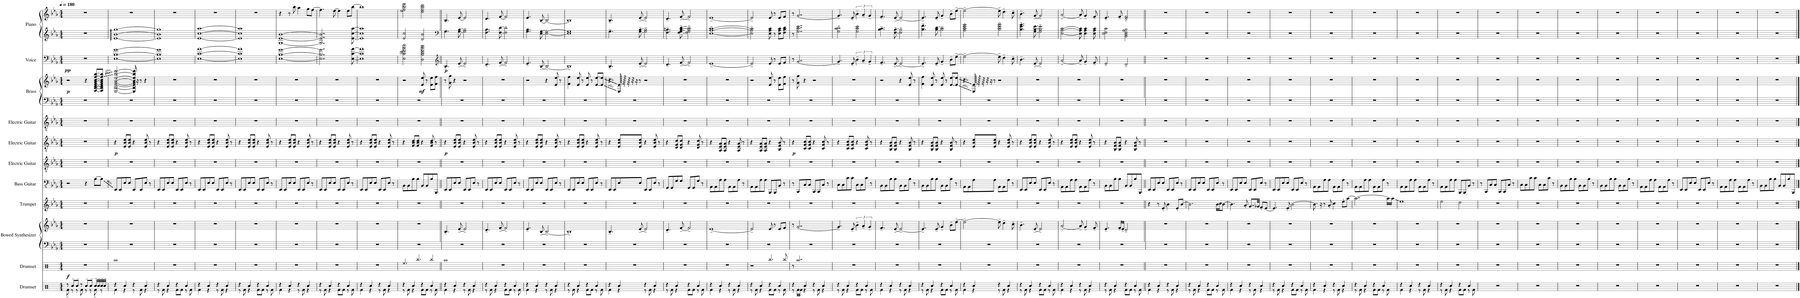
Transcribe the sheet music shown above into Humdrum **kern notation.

**kern	**kern	**dynam	**kern	**kern	**kern	**kern	**kern	**kern	**dynam	**kern	**kern	**kern	**dynam	**kern	**dynam	**kern	**kern
*part11	*part10	*part10	*part9	*part9	*part8	*part7	*part6	*part5	*part5	*part4	*part3	*part3	*part3	*part2	*part2	*part1	*part1
*staff14	*staff13	*staff13	*staff12	*staff11	*staff10	*staff9	*staff8	*staff7	*staff7	*staff6	*staff5	*staff4	*staff4/5	*staff3	*staff3	*staff2	*staff1
*I"Drumset	*I"Drumset	*	*I"Bowed Synthesizer	*	*I"Trumpet	*I"Bass Guitar	*I"Electric Guitar	*I"Electric Guitar	*	*I"Electric Guitar	*I"Brass	*	*	*I"Voice	*	*I"Piano	*
*I'Drs.	*I'Drs.	*	*I'Synth.	*	*I'Tpt.	*I'B. Guit.	*I'El. Guit.	*I'El. Guit.	*	*I'El. Guit.	*I'Br.	*	*	*I'Vo.	*	*I'Pno.	*
*clefX	*clefX	*	*clefF4	*clefG2	*clefG2	*clefFv4	*clefGv2	*clefGv2	*	*clefGv2	*clefF4	*clefG2	*	*clefF4	*	*clefG2	*clefG2
*	*	*	*	*	*ITrd1c2	*	*	*	*	*	*	*	*	*	*	*	*
*k[]	*k[]	*	*k[b-e-a-]	*k[b-e-a-]	*k[b-e-a-]	*k[b-e-a-]	*k[b-e-a-]	*k[b-e-a-]	*	*k[b-e-a-]	*k[b-e-a-]	*k[b-e-a-]	*	*k[b-e-a-]	*	*k[b-e-a-]	*k[b-e-a-]
*M4/4	*M4/4	*	*M4/4	*M4/4	*M4/4	*M4/4	*M4/4	*M4/4	*	*M4/4	*M4/4	*M4/4	*	*M4/4	*	*M4/4	*M4/4
*MM180	*MM180	*	*MM180	*MM180	*MM180	*MM180	*MM180	*MM180	*	*MM180	*MM180	*MM180	*	*MM180	*	*MM180	*MM180
=1	=1	=1	=1	=1	=1	=1	=1	=1	=1	=1	=1	=1	=1	=1	=1	=1	=1
*^	*	*	*	*	*	*	*	*	*	*	*	*	*	*	*	*	*
!	!	!	!LO:DY:b	!	!	!	!	!	!	!	!	!	!	!LO:DY:b	!	!LO:DY:b	!	!
8r	8Rf~\	1r	f	1r	1r	1r	2r	1r	1r	.	1r	1r	2r	p	1r	pp	1r	1r
8Rcc~/L	8r	.	.	.	.	.	.	.	.	.	.	.	.	.	.	.	.	.
8Rcc~/J	8r	.	.	.	.	.	.	.	.	.	.	.	.	.	.	.	.	.
8r	8Rf\	.	.	.	.	.	.	.	.	.	.	.	.	.	.	.	.	.
8Rcc~/L	8r	.	.	.	.	.	4r	.	.	.	.	.	4r	.	.	.	.	.
8Rcc~/J	8r	.	.	.	.	.	.	.	.	.	.	.	.	.	.	.	.	.
16Rcc~/LL	8Rf~\	.	.	.	.	.	[8BB-\L	.	.	.	.	.	[8F/ [8B-/ [8d/ [8f/ [8a-/ [8cc/ [8ff/ [8bb-/L	.	.	.	.	.
16Rcc~/	.	.	.	.	.	.	.	.	.	.	.	.	.	.	.	.	.	.
16Rcc~/	8r	.	.	.	.	.	8BB-\J]	.	.	.	.	.	8F/] 8B-/] 8d/] 8f/] 8a-/] 8cc/] 8ff/] 8bb-/]J	.	.	.	.	.
16Rcc~/JJ	.	.	.	.	.	.	.	.	.	.	.	.	.	.	.	.	.	.
=2	=2	=2	=2	=2	=2	=2	=2	=2	=2	=2	=2	=2	=2	=2	=2	=2	=2	=2
!	!	!	!	!	!	!	!	!	!	!LO:DY:b	!	!	!	!	!	!	!	!
4r	4Rf\	1Raa	.	1r	1r	1r	8EEE-/L	1r	4r	p	1r	1r	[2E-/ [2B-/ [2e-/ [2g/ [2b-/ [2ee-/ [2bb-/ [2eee-/	.	[1E- [1B- [1g	.	[1e-: [1b-: [1gg:	1r
.	.	.	.	.	.	.	8EEE-/	.	.	.	.	.	.	.	.	.	.	.
4Rcc/	4r	.	.	.	.	.	8EE-/	.	8E-/ 8B-/ 8e-/L	.	.	.	.	.	.	.	.	.
.	.	.	.	.	.	.	8EE-/J	.	8E-/ 8B-/ 8e-/J	.	.	.	.	.	.	.	.	.
4r	8r	.	.	.	.	.	8EEE-/L	.	4r	.	.	.	16E-/] 16B-/] 16e-/] 16g/] 16b-/] 16ee-/] 16bb-/] 16eee-/]	.	.	.	.	.
.	.	.	.	.	.	.	.	.	.	.	.	.	16r	.	.	.	.	.
.	8Rf\	.	.	.	.	.	8EEE-/	.	.	.	.	.	8r	.	.	.	.	.
4Rcc/	4r	.	.	.	.	.	8EE-/J	.	8E-/ 8B-/ 8e-/	.	.	.	4r	.	.	.	.	.
.	.	.	.	.	.	.	8r	.	8r	.	.	.	.	.	.	.	.	.
=3	=3	=3	=3	=3	=3	=3	=3	=3	=3	=3	=3	=3	=3	=3	=3	=3	=3	=3
4r	8r	1r	.	1r	1r	1r	8EEE-/L	1r	4r	.	1r	1r	1r	.	1E-] 1B-] 1g]	.	1e-] 1b-] 1gg]	1r
.	8Rf\	.	.	.	.	.	8EEE-/	.	.	.	.	.	.	.	.	.	.	.
4Rcc/	4r	.	.	.	.	.	8EE-/	.	8E-/ 8B-/ 8e-/L	.	.	.	.	.	.	.	.	.
.	.	.	.	.	.	.	8EE-/J	.	8E-/ 8B-/ 8e-/J	.	.	.	.	.	.	.	.	.
4r	8Rf\L	.	.	.	.	.	8EEE-/L	.	4r	.	.	.	.	.	.	.	.	.
.	8Rf\J	.	.	.	.	.	8EEE-/	.	.	.	.	.	.	.	.	.	.	.
4Rcc/	8r	.	.	.	.	.	8EE-/J	.	8E-/ 8B-/ 8e-/	.	.	.	.	.	.	.	.	.
.	8Rf\	.	.	.	.	.	8r	.	8r	.	.	.	.	.	.	.	.	.
=4	=4	=4	=4	=4	=4	=4	=4	=4	=4	=4	=4	=4	=4	=4	=4	=4	=4	=4
4r	4Rf\	1r	.	1r	1r	1r	8EEE-/L	1r	4r	.	1r	1r	1r	.	[1E- [1c [1a-	.	[1e- [1cc [1aa-	1r
.	.	.	.	.	.	.	8EEE-/	.	.	.	.	.	.	.	.	.	.	.
4Rcc/	4r	.	.	.	.	.	8EE-/	.	8E-/ 8B-/ 8e-/L	.	.	.	.	.	.	.	.	.
.	.	.	.	.	.	.	8EE-/J	.	8E-/ 8B-/ 8e-/J	.	.	.	.	.	.	.	.	.
4r	8r	.	.	.	.	.	8EEE-/L	.	4r	.	.	.	.	.	.	.	.	.
.	8Rf\	.	.	.	.	.	8EEE-/	.	.	.	.	.	.	.	.	.	.	.
4Rcc/	4r	.	.	.	.	.	8EE-/J	.	8E-/ 8B-/ 8e-/	.	.	.	.	.	.	.	.	.
.	.	.	.	.	.	.	8r	.	8r	.	.	.	.	.	.	.	.	.
=5	=5	=5	=5	=5	=5	=5	=5	=5	=5	=5	=5	=5	=5	=5	=5	=5	=5	=5
4r	8r	1r	.	1r	1r	1r	8EEE-/L	1r	4r	.	1r	1r	1r	.	1E-] 1c] 1a-]	.	1e-] 1cc] 1aa-]	1r
.	8Rf\	.	.	.	.	.	8EEE-/	.	.	.	.	.	.	.	.	.	.	.
4Rcc/	4r	.	.	.	.	.	8EE-/	.	8E-/ 8B-/ 8e-/L	.	.	.	.	.	.	.	.	.
.	.	.	.	.	.	.	8EE-/J	.	8E-/ 8B-/ 8e-/J	.	.	.	.	.	.	.	.	.
4r	8Rf\L	.	.	.	.	.	8EEE-/L	.	4r	.	.	.	.	.	.	.	.	.
.	8Rf\J	.	.	.	.	.	8EEE-/	.	.	.	.	.	.	.	.	.	.	.
4Rcc/	8r	.	.	.	.	.	8EE-/J	.	8E-/ 8B-/ 8e-/	.	.	.	.	.	.	.	.	.
.	8Rf\	.	.	.	.	.	8r	.	8r	.	.	.	.	.	.	.	.	.
=6	=6	=6	=6	=6	=6	=6	=6	=6	=6	=6	=6	=6	=6	=6	=6	=6	=6	=6
4r	4Rf\	1r	.	1r	1r	1r	8EEE-/L	1r	4r	.	1r	1r	1r	.	[1E- [1B- [1g	.	[1G [1e- [1b-	4r
.	.	.	.	.	.	.	8EEE-/	.	.	.	.	.	.	.	.	.	.	.
4Rcc/	4r	.	.	.	.	.	8EE-/	.	8E-/ 8B-/ 8e-/L	.	.	.	.	.	.	.	.	8r
.	.	.	.	.	.	.	8EE-/J	.	8E-/ 8B-/ 8e-/J	.	.	.	.	.	.	.	.	8bb-\
4r	8r	.	.	.	.	.	8EEE-/L	.	4r	.	.	.	.	.	.	.	.	4aa-\
.	8Rf\	.	.	.	.	.	8EEE-/	.	.	.	.	.	.	.	.	.	.	.
4Rcc/	4r	.	.	.	.	.	8EE-/J	.	8E-/ 8B-/ 8e-/	.	.	.	.	.	.	.	.	8gg\L
.	.	.	.	.	.	.	8r	.	8r	.	.	.	.	.	.	.	.	[8ff\J
=7	=7	=7	=7	=7	=7	=7	=7	=7	=7	=7	=7	=7	=7	=7	=7	=7	=7	=7
4r	8r	1r	.	1r	1r	1r	8EEE-/L	1r	4r	.	1r	1r	1r	.	2..E-\] 2..B-\] 2..g\]	.	2..G/] 2..e-/] 2..b-/]	4.ff\]
.	8Rf\	.	.	.	.	.	8EEE-/	.	.	.	.	.	.	.	.	.	.	.
4Rcc/	4r	.	.	.	.	.	8EE-/	.	8E-/ 8B-/ 8e-/L	.	.	.	.	.	.	.	.	.
.	.	.	.	.	.	.	8EE-/J	.	8E-/ 8B-/ 8e-/J	.	.	.	.	.	.	.	.	[8ee-\
4r	8Rf\L	.	.	.	.	.	8EEE-/L	.	4r	.	.	.	.	.	.	.	.	4ee-\]
.	8Rf\J	.	.	.	.	.	8EEE-/	.	.	.	.	.	.	.	.	.	.	.
4Rcc/	8r	.	.	.	.	.	8EE-/J	.	8E-/ 8B-/ 8e-/	.	.	.	.	.	.	.	.	8ee-\L
.	8Rf\	.	.	.	.	.	8r	.	8r	.	.	.	.	.	[8E-\ [8c\ [8a-\	.	[8e-\ [8cc\ [8aa-\	[8bb-\J
=8	=8	=8	=8	=8	=8	=8	=8	=8	=8	=8	=8	=8	=8	=8	=8	=8	=8	=8
4r	4Rf\	1r	.	1r	1r	1r	8EEE-/L	1r	4r	.	1r	1r	1r	.	1E-] 1c] 1a-]	.	1e-] 1cc] 1aa-]	1bb-]
.	.	.	.	.	.	.	8EEE-/	.	.	.	.	.	.	.	.	.	.	.
4Rcc/	4r	.	.	.	.	.	8EE-/	.	8E-/ 8B-/ 8e-/L	.	.	.	.	.	.	.	.	.
.	.	.	.	.	.	.	8EE-/J	.	8E-/ 8B-/ 8e-/J	.	.	.	.	.	.	.	.	.
4r	8r	.	.	.	.	.	8EEE-/L	.	4r	.	.	.	.	.	.	.	.	.
.	8Rf\	.	.	.	.	.	8EEE-/	.	.	.	.	.	.	.	.	.	.	.
4Rcc/	4r	.	.	.	.	.	8EE-/J	.	8E-/ 8B-/ 8e-/	.	.	.	.	.	.	.	.	.
.	.	.	.	.	.	.	8r	.	8r	.	.	.	.	.	.	.	.	.
=9	=9	=9	=9	=9	=9	=9	=9	=9	=9	=9	=9	=9	=9	=9	=9	=9	=9	=9
4r	8r	4.Ree/	.	1r	1r	1r	8BBB-\L	1r	4r	.	1r	1r	2r	.	2E-\ 2c\ 2e-\ 2f\ 2b-\ 2ee-\	.	2e-/ 2cc/	2ee-\ 2ff\ 2bb-\ 2eee-\
.	8Rf\	.	.	.	.	.	8BBB-\	.	.	.	.	.	.	.	.	.	.	.
4Rcc/	4r	.	.	.	.	.	8BB-\	.	8F/ 8B-/ 8d/L	.	.	.	.	.	.	.	.	.
.	.	4.Rbb/	.	.	.	.	8BB-\J	.	8F/ 8B-/ 8d/J	.	.	.	.	.	.	.	.	.
!	!	!	!	!	!	!	!	!	!	!	!	!	!	!LO:DY:b	!	!	!	!
4r	8Rf\L	.	.	.	.	.	8BBB-/L	.	4r	.	.	.	8e-/ 8ee-/	mf	2D\ 2B-\ 2d\ 2f\ 2b-\ 2dd\	.	2d/ 2b-/	2dd\ 2ff\ 2bb-\ 2ddd\
.	8Rf\J	.	.	.	.	.	8BBB-/	.	.	.	.	.	8r	.	.	.	.	.
4Rcc/	8r	4Rbb/	.	.	.	.	8BB-/	.	8F/ 8B-/ 8d/	.	.	.	8e-\ 8ee-\L	.	.	.	.	.
.	8Rf\	.	.	.	.	.	8BBBB-/J	.	8r	.	.	.	8f\ 8ff\J	.	.	.	.	.
=10||	=10||	=10||	=10||	=10||	=10||	=10||	=10||	=10||	=10||	=10||	=10||	=10||	=10||	=10||	=10||	=10||	=10||	=10||
*	*	*	*	*	*	*	*	*	*	*	*	*	*	*	*clefG2	*	*clefF4	*
!	!	!	!	!	!	!	!	!	!	!LO:DY:b	!	!	!	!	!	!LO:DY:b	!	!
4r	4Rf\	1Raa	.	1r	4.B-~/	1r	8EEE-/L	1r	4r	p	1r	1r	8r	.	4.B-~/	p	4.G\	4.B-/
.	.	.	.	.	.	.	8EEE-/	.	.	.	.	.	8g\ 8gg\	.	.	.	.	.
4Rcc/	4r	.	.	.	.	.	8EE-/	.	8E-/ 8B-/ 8e-/L	.	.	.	4r	.	.	.	.	.
.	.	.	.	.	[8e-~/	.	8EE-/J	.	8E-/ 8B-/ 8e-/J	.	.	.	.	.	[8e-~/	.	[8G\ [8B-\	[8e-/
4r	8r	.	.	.	2e-~/]	.	8EEE-/L	.	4r	.	.	.	2r	.	2e-~/]	.	2G\] 2B-\]	2e-/]
.	8Rf\	.	.	.	.	.	8EEE-/	.	.	.	.	.	.	.	.	.	.	.
4Rcc/	4r	.	.	.	.	.	8EE-/J	.	8E-/ 8B-/ 8e-/	.	.	.	.	.	.	.	.	.
.	.	.	.	.	.	.	8r	.	8r	.	.	.	.	.	.	.	.	.
=11	=11	=11	=11	=11	=11	=11	=11	=11	=11	=11	=11	=11	=11	=11	=11	=11	=11	=11
4r	8r	1r	.	1r	4.d~/	1r	8EEE-/L	1r	4r	.	1r	1r	1r	.	4.d~/	.	4.F\ 4.B-\	4.d/
.	8Rf\	.	.	.	.	.	8EEE-/	.	.	.	.	.	.	.	.	.	.	.
4Rcc/	4r	.	.	.	.	.	8EE-/	.	8E-/ 8B-/ 8e-/L	.	.	.	.	.	.	.	.	.
.	.	.	.	.	[8f~/	.	8EE-/J	.	8E-/ 8B-/ 8e-/J	.	.	.	.	.	[8f~/	.	[8F\ [8d\	[8f/
4r	8Rf\L	.	.	.	2f~/]	.	8EEE-/L	.	4r	.	.	.	.	.	2f~/]	.	2F\] 2d\]	2f/]
.	8Rf\J	.	.	.	.	.	8EEE-/	.	.	.	.	.	.	.	.	.	.	.
4Rcc/	8r	.	.	.	.	.	8EE-/J	.	8E-/ 8B-/ 8e-/	.	.	.	.	.	.	.	.	.
.	8Rf\	.	.	.	.	.	8r	.	8r	.	.	.	.	.	.	.	.	.
=12	=12	=12	=12	=12	=12	=12	=12	=12	=12	=12	=12	=12	=12	=12	=12	=12	=12	=12
4r	4Rf\	1r	.	1r	4.e-~/	1r	8EEE-/L	1r	4r	.	1r	1r	2r	.	4.e-~/	.	4.G\ 4.B-\	4.e-/
.	.	.	.	.	.	.	8EEE-/	.	.	.	.	.	.	.	.	.	.	.
4Rcc/	4r	.	.	.	.	.	8EE-/	.	8E-/ 8B-/ 8e-/L	.	.	.	.	.	.	.	.	.
.	.	.	.	.	[8B-~/	.	8EE-/J	.	8E-/ 8B-/ 8e-/J	.	.	.	.	.	[8B-~/	.	[8E-\ [8G\	[8B-/
4r	8r	.	.	.	2B-~/_	.	8EEE-/L	.	4r	.	.	.	4r	.	2B-~/_	.	2E-\_ 2G\_	2B-/_
.	8Rf\	.	.	.	.	.	8EEE-/	.	.	.	.	.	.	.	.	.	.	.
4Rcc/	4r	.	.	.	.	.	8EE-/J	.	8E-/ 8B-/ 8e-/	.	.	.	8e-/ 8ee-/	.	.	.	.	.
.	.	.	.	.	.	.	8r	.	8r	.	.	.	8r	.	.	.	.	.
=13	=13	=13	=13	=13	=13	=13	=13	=13	=13	=13	=13	=13	=13	=13	=13	=13	=13	=13
4r	8r	1r	.	1r	1B-~]	1r	8EEE-/L	1r	4r	.	1r	1r	4f\ 4ff\	.	1B-~]	.	1E-] 1G]	1B-]
.	8Rf\	.	.	.	.	.	8EEE-/	.	.	.	.	.	.	.	.	.	.	.
4Rcc/	4r	.	.	.	.	.	8EE-/	.	8E-/ 8B-/ 8e-/L	.	.	.	8e-/ 8ee-/	.	.	.	.	.
.	.	.	.	.	.	.	8EE-/J	.	8E-/ 8B-/ 8e-/J	.	.	.	8r	.	.	.	.	.
4r	8Rf\L	.	.	.	.	.	8EEE-/L	.	4r	.	.	.	8e-/ 8ee-/	.	.	.	.	.
.	8Rf\J	.	.	.	.	.	8EEE-/	.	.	.	.	.	8r	.	.	.	.	.
4Rcc/	8r	.	.	.	.	.	8EE-/J	.	8E-/ 8B-/ 8e-/	.	.	.	[8e-/ [8ee-/L	.	.	.	.	.
.	8Rf\	.	.	.	.	.	8r	.	8r	.	.	.	8e-/] 8ee-/]J	.	.	.	.	.
=14	=14	=14	=14	=14	=14	=14	=14	=14	=14	=14	=14	=14	=14	=14	=14	=14	=14	=14
4r	4Rf\	1r	.	1r	4.B-~/	1r	8EEE-/L	1r	4r	.	1r	1r	4r	.	4.B-~/	.	4.G~\	4.B-~/
.	.	.	.	.	.	.	8EEE-/	.	.	.	.	.	.	.	.	.	.	.
4Rcc/	4r	.	.	.	.	.	8EE-/	.	8E-/ 8B-/ 8e-/L	.	.	.	128E-/ 128e-/	.	.	.	.	.
.	.	.	.	.	.	.	.	.	.	.	.	.	128r	.	.	.	.	.
.	.	.	.	.	.	.	.	.	.	.	.	.	64r	.	.	.	.	.
.	.	.	.	.	.	.	.	.	.	.	.	.	32r	.	.	.	.	.
.	.	.	.	.	.	.	.	.	.	.	.	.	16r	.	.	.	.	.
.	.	.	.	.	[8e-~/	.	8EE-/J	.	8E-/ 8B-/ 8e-/J	.	.	.	8r	.	[8e-~/	.	[8G\~ [8B-\~	[8e-~/
4r	8r	.	.	.	2e-~/]	.	8EEE-/L	.	4r	.	.	.	2r	.	2e-~/]	.	2G\]~ 2B-\]~	2e-~/]
.	8Rf\	.	.	.	.	.	8EEE-/	.	.	.	.	.	.	.	.	.	.	.
4Rcc/	4r	.	.	.	.	.	8EE-/J	.	8E-/ 8B-/ 8e-/	.	.	.	.	.	.	.	.	.
.	.	.	.	.	.	.	8r	.	8r	.	.	.	.	.	.	.	.	.
=15	=15	=15	=15	=15	=15	=15	=15	=15	=15	=15	=15	=15	=15	=15	=15	=15	=15	=15
4r	8r	1r	.	1r	4.d~/	1r	8GGG/L	1r	4r	.	1r	1r	1r	.	4.d~/	.	4.F\~ 4.Bn\~	4.d~/
.	8Rf\	.	.	.	.	.	8GGG/	.	.	.	.	.	.	.	.	.	.	.
4Rcc/	4r	.	.	.	.	.	8GG/	.	8D/ 8G/ 8d/L	.	.	.	.	.	.	.	.	.
.	.	.	.	.	[8f~/	.	8GG/J	.	8D/ 8G/ 8d/J	.	.	.	.	.	[8f~/	.	[8F\~ [8G\~ [8B\~ [8d\~	[8f~/
4r	8Rf\L	.	.	.	2f~/]	.	8GGG/L	.	4r	.	.	.	.	.	2f~/]	.	2F\]~ 2G\]~ 2B\]~ 2d\]~	2f~/]
.	8Rf\J	.	.	.	.	.	8GGG/	.	.	.	.	.	.	.	.	.	.	.
4Rcc/	8r	.	.	.	.	.	8GG/J	.	8D/ 8G/ 8d/	.	.	.	.	.	.	.	.	.
.	8Rf\	.	.	.	.	.	8r	.	8r	.	.	.	.	.	.	.	.	.
=16	=16	=16	=16	=16	=16	=16	=16	=16	=16	=16	=16	=16	=16	=16	=16	=16	=16	=16
4r	4Rf\	1r	.	1r	[1e-~	1r	8AAA-\L	1r	4r	.	1r	1r	1r	.	[1e-~	.	[1E-~ [1A-~ [1c~	[1e-~
.	.	.	.	.	.	.	8AAA-\	.	.	.	.	.	.	.	.	.	.	.
4Rcc/	4r	.	.	.	.	.	8AA-\	.	8AA-/ 8E-/ 8A-/L	.	.	.	.	.	.	.	.	.
.	.	.	.	.	.	.	8AA-\J	.	8AA-/ 8E-/ 8A-/J	.	.	.	.	.	.	.	.	.
4r	8r	.	.	.	.	.	8AAA-\L	.	4r	.	.	.	.	.	.	.	.	.
.	8Rf\	.	.	.	.	.	8AAA-\	.	.	.	.	.	.	.	.	.	.	.
4Rcc/	4r	.	.	.	.	.	8AA-\J	.	8AA-/ 8E-/ 8A-/	.	.	.	.	.	.	.	.	.
.	.	.	.	.	.	.	8r	.	8r	.	.	.	.	.	.	.	.	.
=17	=17	=17	=17	=17	=17	=17	=17	=17	=17	=17	=17	=17	=17	=17	=17	=17	=17	=17
4r	8r	2r	.	1r	2e-~/]	1r	8AAA-\L	1r	4r	.	1r	1r	2r	.	2e-~/]	.	2E-\]~ 2A-\]~ 2c\]~	2e-~/]
.	8Rf\	.	.	.	.	.	8AAA-\	.	.	.	.	.	.	.	.	.	.	.
4Rcc/	4r	.	.	.	.	.	8AA-\	.	8AA-/ 8E-/ 8A-/L	.	.	.	.	.	.	.	.	.
.	.	.	.	.	.	.	8AA-\J	.	8AA-/ 8E-/ 8A-/J	.	.	.	.	.	.	.	.	.
4r	8Rf\L	4.Rbb/	.	.	8e-/	.	8BBBB-/L	.	4r	.	.	.	8e-/ 8ee-/	.	8e-/	.	8E-\ 8A-\ 8c\	8e-/
.	8Rf\J	.	.	.	8r	.	8BBBB-/	.	.	.	.	.	8r	.	8r	.	8r	8r
4Rcc/	8r	.	.	.	8e-/L	.	8BBB-/J	.	8BB-/ 8F/ 8B-/	.	.	.	8e-\ 8ee-\L	.	8e-/L	.	8E-\ 8A-\ 8c\L	8e-/L
.	8Rf\	8Rbb/	.	.	8f/J	.	8r	.	8r	.	.	.	8f\ 8ff\J	.	8f/J	.	8F\ 8B-\ 8d\J	8f/J
=18	=18	=18	=18	=18	=18	=18	=18	=18	=18	=18	=18	=18	=18	=18	=18	=18	=18	=18
!	!	!	!	!	!	!	!	!	!	!LO:DY:b	!	!	!	!	!	!	!	!
4r	8r	8r	.	1r	8r	1r	8r	1r	4r	p	1r	1r	8r	.	8r	.	8r	8r
.	16Rf\LL	2..Raa/	.	.	[2..g/	.	8CCC/L	.	.	.	.	.	8g\ 8gg\	.	[2..g/	.	2..G\ 2..c\ 2..e-\	[2..g/
.	16Rf\JJ	.	.	.	.	.	.	.	.	.	.	.	.	.	.	.	.	.
4Rcc/	4r	.	.	.	.	.	8CC/	.	8C/ 8G/ 8c/L	.	.	.	4r	.	.	.	.	.
.	.	.	.	.	.	.	8CC/J	.	8C/ 8G/ 8c/J	.	.	.	.	.	.	.	.	.
4r	8r	.	.	.	.	.	8CCC/L	.	4r	.	.	.	2r	.	.	.	.	.
.	8Rf\	.	.	.	.	.	8CCC/	.	.	.	.	.	.	.	.	.	.	.
4Rcc/	4r	.	.	.	.	.	8CC/J	.	8C/ 8G/ 8c/	.	.	.	.	.	.	.	.	.
.	.	.	.	.	.	.	8r	.	8r	.	.	.	.	.	.	.	.	.
=19	=19	=19	=19	=19	=19	=19	=19	=19	=19	=19	=19	=19	=19	=19	=19	=19	=19	=19
4r	8r	1r	.	1r	4.g~/]	1r	8CC\L	1r	4r	.	1r	1r	1r	.	4.g~/]	.	2G\~ 2c\~ 2d\~	4.g~/]
.	8Rf\	.	.	.	.	.	8CC\	.	.	.	.	.	.	.	.	.	.	.
4Rcc/	4r	.	.	.	.	.	8C\	.	8C/ 8G/ 8c/L	.	.	.	.	.	.	.	.	.
.	.	.	.	.	8e-~/	.	8C\J	.	8C/ 8G/ 8c/J	.	.	.	.	.	8e-~/	.	.	8e-~/
4r	8Rf\L	.	.	.	6b-~\	.	8CC\L	.	4r	.	.	.	.	.	6b-~\	.	2G\ 2c\ 2e-\	6b-~\
.	8Rf\J	.	.	.	.	.	8CC\	.	.	.	.	.	.	.	.	.	.	.
.	.	.	.	.	6a-~/	.	.	.	.	.	.	.	.	.	6a-~/	.	.	6a-~/
4Rcc/	8r	.	.	.	.	.	8C\J	.	8C/ 8G/ 8c/	.	.	.	.	.	.	.	.	.
.	.	.	.	.	6g~/	.	.	.	.	.	.	.	.	.	6g~/	.	.	6g~/
.	8Rf\	.	.	.	.	.	8r	.	8r	.	.	.	.	.	.	.	.	.
=20	=20	=20	=20	=20	=20	=20	=20	=20	=20	=20	=20	=20	=20	=20	=20	=20	=20	=20
4r	4Rf\	1r	.	1r	4.f~/	1r	8BBB-\L	1r	4r	.	1r	1r	2r	.	4.f~/	.	4.B-\~ 4.c\~	4.f~/
.	.	.	.	.	.	.	8BBB-\	.	.	.	.	.	.	.	.	.	.	.
4Rcc/	4r	.	.	.	.	.	8BB-\	.	8BB-/ 8F/ 8B-/L	.	.	.	.	.	.	.	.	.
.	.	.	.	.	[8e-~/	.	8BB-\J	.	8BB-/ 8F/ 8B-/J	.	.	.	.	.	[8e-~/	.	[8F\~ [8B-\~	[8e-~/
4r	8r	.	.	.	2e-~/_	.	8BBB-\L	.	4r	.	.	.	4r	.	2e-~/_	.	2F\]~ 2B-\]~	2e-~/_
.	8Rf\	.	.	.	.	.	8BBB-\	.	.	.	.	.	.	.	.	.	.	.
4Rcc/	4r	.	.	.	.	.	8BB-\J	.	8BB-/ 8F/ 8B-/	.	.	.	8e-/ 8ee-/	.	.	.	.	.
.	.	.	.	.	.	.	8r	.	8r	.	.	.	8r	.	.	.	.	.
=21	=21	=21	=21	=21	=21	=21	=21	=21	=21	=21	=21	=21	=21	=21	=21	=21	=21	=21
4r	8r	1r	.	1r	4.e-~/]	1r	8BBB-\L	1r	4r	.	1r	1r	4f\ 4ff\	.	4.e-~/]	.	4.B-\~ 4.f\~	4.e-~/]
.	8Rf\	.	.	.	.	.	8BBB-\	.	.	.	.	.	.	.	.	.	.	.
4Rcc/	4r	.	.	.	.	.	8BB-\	.	8BB-/ 8F/ 8B-/L	.	.	.	8e-/ 8ee-/	.	.	.	.	.
.	.	.	.	.	8e-~/	.	8BB-\J	.	8BB-/ 8F/ 8B-/J	.	.	.	8r	.	8e-~/	.	[8B-\ [8d\	8e-~/
4r	8Rf\L	.	.	.	4g~/	.	8BBB-\L	.	4r	.	.	.	8e-/ 8ee-/	.	4g~/	.	2B-\] 2d\]	4g~/
.	8Rf\J	.	.	.	.	.	8BBB-\	.	.	.	.	.	8r	.	.	.	.	.
4Rcc/	8r	.	.	.	8b-~\L	.	8BB-\J	.	8BB-/ 8F/ 8B-/	.	.	.	[8e-/ [8ee-/L	.	8b-~\L	.	.	8b-~\L
.	8Rf\	.	.	.	[8ee-~\J	.	8r	.	8r	.	.	.	8e-/] 8ee-/]J	.	[8ee-~\J	.	.	[8ee-~\J
=22	=22	=22	=22	=22	=22	=22	=22	=22	=22	=22	=22	=22	=22	=22	=22	=22	=22	=22
4r	4Rf\	1r	.	1r	2ee-~\_	1r	8AAA-\L	1r	4r	.	1r	1r	4r	.	2ee-~\_	.	2A-\ 2c\ 2e-\ 2g\	2ee-~\_
.	.	.	.	.	.	.	8AAA-\	.	.	.	.	.	.	.	.	.	.	.
4Rcc/	4r	.	.	.	.	.	8AA-\	.	8E-/ 8B-/ 8e-/L	.	.	.	128E-/ 128e-/	.	.	.	.	.
.	.	.	.	.	.	.	.	.	.	.	.	.	128r	.	.	.	.	.
.	.	.	.	.	.	.	.	.	.	.	.	.	64r	.	.	.	.	.
.	.	.	.	.	.	.	.	.	.	.	.	.	32r	.	.	.	.	.
.	.	.	.	.	.	.	.	.	.	.	.	.	16r	.	.	.	.	.
.	.	.	.	.	.	.	8AA-\J	.	8E-/ 8B-/ 8e-/J	.	.	.	8r	.	.	.	.	.
4r	8r	.	.	.	8ee-~\]	.	8AAA-\L	.	4r	.	.	.	2r	.	8ee-~\]	.	2B-\ 2d\ 2f\ 2a-\	8ee-~\]
.	8Rf\	.	.	.	4dd~\	.	8AAA-\	.	.	.	.	.	.	.	4dd~\	.	.	4dd~\
4Rcc/	4r	.	.	.	.	.	8AA-\J	.	8E-/ 8B-/ 8e-/	.	.	.	.	.	.	.	.	.
.	.	.	.	.	8cc~\	.	8r	.	8r	.	.	.	.	.	8cc~\	.	.	8cc~\
=23	=23	=23	=23	=23	=23	=23	=23	=23	=23	=23	=23	=23	=23	=23	=23	=23	=23	=23
4r	8r	1r	.	1r	4.b-~\	1r	8EEE-/L	1r	4r	.	1r	1r	1r	.	4.b-~\	.	4.B-\~ 4.e-\~ 4.g\~	4.b-~\
.	8Rf\	.	.	.	.	.	8EEE-/	.	.	.	.	.	.	.	.	.	.	.
4Rcc/	4r	.	.	.	.	.	8EE-/	.	8E-/ 8B-/ 8e-/L	.	.	.	.	.	.	.	.	.
.	.	.	.	.	[8e-~/	.	8EE-/J	.	8E-/ 8B-/ 8e-/J	.	.	.	.	.	[8e-~/	.	[8G\ [8B-\ [8e-\	[8g~/
4r	8Rf\L	.	.	.	2e-~/]	.	8EEE-/L	.	4r	.	.	.	.	.	2e-~/]	.	2G\]~ 2B-\]~ 2e-\]~	2g~/]
.	8Rf\J	.	.	.	.	.	8EEE-/	.	.	.	.	.	.	.	.	.	.	.
4Rcc/	8r	.	.	.	.	.	8EE-/J	.	8E-/ 8B-/ 8e-/	.	.	.	.	.	.	.	.	.
.	8Rf\	.	.	.	.	.	8r	.	8r	.	.	.	.	.	.	.	.	.
=24	=24	=24	=24	=24	=24	=24	=24	=24	=24	=24	=24	=24	=24	=24	=24	=24	=24	=24
4r	4Rf\	1r	.	1r	[2a-~/	1r	8AAA-\L	1r	4r	.	1r	1r	1r	.	[2a-~/	.	[2E-\ [2A-\ [2c\	[2a-~/
.	.	.	.	.	.	.	8AAA-\	.	.	.	.	.	.	.	.	.	.	.
4Rcc/	4r	.	.	.	.	.	8AA-\	.	8E-/ 8B-/ 8e-/L	.	.	.	.	.	.	.	.	.
.	.	.	.	.	.	.	8AA-\J	.	8E-/ 8B-/ 8e-/J	.	.	.	.	.	.	.	.	.
4r	8r	.	.	.	8a-~/]	.	8AAA-\L	.	4r	.	.	.	.	.	8a-~/]	.	8E-\] 8A-\] 8c\]	8a-~/]
.	8Rf\	.	.	.	4g~/	.	8AAA-\	.	.	.	.	.	.	.	4g~/	.	4E-\ 4A-\ 4c\	4g~/
4Rcc/	4r	.	.	.	.	.	8AA-\J	.	8E-/ 8B-/ 8e-/	.	.	.	.	.	.	.	.	.
.	.	.	.	.	8f~/	.	8r	.	8r	.	.	.	.	.	8f~/	.	8E-\ 8A-\ 8c\	8f~/
=25	=25	=25	=25	=25	=25	=25	=25	=25	=25	=25	=25	=25	=25	=25	=25	=25	=25	=25
4r	8r	1r	.	1r	4.e-~/	1r	8BBB-\L	1r	4r	.	1r	1r	1r	.	2e-~/	.	2E-\ 2F\ 2c\	4.e-~/
.	8Rf\	.	.	.	.	.	8BBB-\	.	.	.	.	.	.	.	.	.	.	.
4Rcc/	4r	.	.	.	.	.	8BB-\	.	8BB-/ 8F/ 8B-/L	.	.	.	.	.	.	.	.	.
.	.	.	.	.	16f~/LL	.	8BB-\J	.	8BB-/ 8F/ 8B-/J	.	.	.	.	.	.	.	.	8f~/
.	.	.	.	.	16e-~/JJ	.	.	.	.	.	.	.	.	.	.	.	.	.
4r	8Rf\L	.	.	.	2d~/	.	8BBB-/L	.	4r	.	.	.	.	.	2d~/	.	2BB-\ 2D\ 2F\ 2A-\ 2B-\	2d/~ 2f/~
.	8Rf\J	.	.	.	.	.	8BBB-/	.	.	.	.	.	.	.	.	.	.	.
4Rcc/	8r	.	.	.	.	.	8BB-/	.	8BB-/ 8F/ 8B-/	.	.	.	.	.	.	.	.	.
.	8Rf\	.	.	.	.	.	8BBBB-/J	.	8r	.	.	.	.	.	.	.	.	.
=26||	=26||	=26||	=26||	=26||	=26||	=26||	=26||	=26||	=26||	=26||	=26||	=26||	=26||	=26||	=26||	=26||	=26||	=26||
4r	4Rf\	1r	.	1r	1r	4r	8EEE-/L	1r	1r	.	1r	1r	1r	.	1r	.	1r	1r
.	.	.	.	.	.	.	8EEE-/	.	.	.	.	.	.	.	.	.	.	.
4Rcc/	4r	.	.	.	.	8r	8EE-/	.	.	.	.	.	.	.	.	.	.	.
.	.	.	.	.	.	8e-'/	8EE-/J	.	.	.	.	.	.	.	.	.	.	.
4r	8r	.	.	.	.	4b-\	8EEE-/L	.	.	.	.	.	.	.	.	.	.	.
.	8Rf\	.	.	.	.	.	8EEE-/	.	.	.	.	.	.	.	.	.	.	.
4Rcc/	4r	.	.	.	.	8e-'/L	8EE-/J	.	.	.	.	.	.	.	.	.	.	.
.	.	.	.	.	.	[8b-/J	8r	.	.	.	.	.	.	.	.	.	.	.
=27	=27	=27	=27	=27	=27	=27	=27	=27	=27	=27	=27	=27	=27	=27	=27	=27	=27	=27
4r	8r	1r	.	1r	1r	2.b-\]	8EEE-/L	1r	1r	.	1r	1r	1r	.	1r	.	1r	1r
.	8Rf\	.	.	.	.	.	8EEE-/	.	.	.	.	.	.	.	.	.	.	.
4Rcc/	4r	.	.	.	.	.	8EE-/	.	.	.	.	.	.	.	.	.	.	.
.	.	.	.	.	.	.	8EE-/J	.	.	.	.	.	.	.	.	.	.	.
4r	8Rf\L	.	.	.	.	.	8EEE-/L	.	.	.	.	.	.	.	.	.	.	.
.	8Rf\J	.	.	.	.	.	8EEE-/	.	.	.	.	.	.	.	.	.	.	.
4Rcc/	8r	.	.	.	.	16b-\LL	8EE-/J	.	.	.	.	.	.	.	.	.	.	.
.	.	.	.	.	.	16cc\J	.	.	.	.	.	.	.	.	.	.	.	.
.	8Rf\	.	.	.	.	[8b-\J	8r	.	.	.	.	.	.	.	.	.	.	.
=28	=28	=28	=28	=28	=28	=28	=28	=28	=28	=28	=28	=28	=28	=28	=28	=28	=28	=28
4r	4Rf\	1r	.	1r	1r	4.b-\]	8EEE-/L	1r	1r	.	1r	1r	1r	.	1r	.	1r	1r
.	.	.	.	.	.	.	8EEE-/	.	.	.	.	.	.	.	.	.	.	.
4Rcc/	4r	.	.	.	.	.	8EE-/	.	.	.	.	.	.	.	.	.	.	.
.	.	.	.	.	.	8a-'/	8EE-/J	.	.	.	.	.	.	.	.	.	.	.
4r	8r	.	.	.	.	8..g/L	8EEE-/L	.	.	.	.	.	.	.	.	.	.	.
.	8Rf\	.	.	.	.	.	8EEE-/	.	.	.	.	.	.	.	.	.	.	.
.	.	.	.	.	.	32g-X/Jkk	.	.	.	.	.	.	.	.	.	.	.	.
4Rcc/	4r	.	.	.	.	8f'/L	8EE-/J	.	.	.	.	.	.	.	.	.	.	.
.	.	.	.	.	.	[8e-/J	8r	.	.	.	.	.	.	.	.	.	.	.
=29	=29	=29	=29	=29	=29	=29	=29	=29	=29	=29	=29	=29	=29	=29	=29	=29	=29	=29
4r	8r	1r	.	1r	1r	4.e-/]	8EEE-/L	1r	1r	.	1r	1r	1r	.	1r	.	1r	1r
.	8Rf\	.	.	.	.	.	8EEE-/	.	.	.	.	.	.	.	.	.	.	.
4Rcc/	4r	.	.	.	.	.	8EE-/	.	.	.	.	.	.	.	.	.	.	.
.	.	.	.	.	.	8e-'/	8EE-/J	.	.	.	.	.	.	.	.	.	.	.
4r	8Rf\L	.	.	.	.	[2b-\	8EEE-/L	.	.	.	.	.	.	.	.	.	.	.
.	8Rf\J	.	.	.	.	.	8EEE-/	.	.	.	.	.	.	.	.	.	.	.
4Rcc/	8r	.	.	.	.	.	8EE-/J	.	.	.	.	.	.	.	.	.	.	.
.	8Rf\	.	.	.	.	.	8r	.	.	.	.	.	.	.	.	.	.	.
=30	=30	=30	=30	=30	=30	=30	=30	=30	=30	=30	=30	=30	=30	=30	=30	=30	=30	=30
4r	4Rf\	1r	.	1r	1r	8.b-\]	8AAA-\L	1r	1r	.	1r	1r	1r	.	1r	.	1r	1r
.	.	.	.	.	.	.	8AAA-\	.	.	.	.	.	.	.	.	.	.	.
.	.	.	.	.	.	16r	.	.	.	.	.	.	.	.	.	.	.	.
4Rcc/	4r	.	.	.	.	8r	8AA-\	.	.	.	.	.	.	.	.	.	.	.
.	.	.	.	.	.	8a-'/	8AA-\J	.	.	.	.	.	.	.	.	.	.	.
4r	8r	.	.	.	.	4cc\	8AAA-\L	.	.	.	.	.	.	.	.	.	.	.
.	8Rf\	.	.	.	.	.	8AAA-\	.	.	.	.	.	.	.	.	.	.	.
4Rcc/	4r	.	.	.	.	8ee-'\L	8AA-\J	.	.	.	.	.	.	.	.	.	.	.
.	.	.	.	.	.	[8aa-\J	8r	.	.	.	.	.	.	.	.	.	.	.
=31	=31	=31	=31	=31	=31	=31	=31	=31	=31	=31	=31	=31	=31	=31	=31	=31	=31	=31
4r	8r	1r	.	1r	1r	2..aa-\_	8AAA-\L	1r	1r	.	1r	1r	1r	.	1r	.	1r	1r
.	8Rf\	.	.	.	.	.	8AAA-\	.	.	.	.	.	.	.	.	.	.	.
4Rcc/	4r	.	.	.	.	.	8AA-\	.	.	.	.	.	.	.	.	.	.	.
.	.	.	.	.	.	.	8AA-\J	.	.	.	.	.	.	.	.	.	.	.
4r	8Rf\L	.	.	.	.	.	8AAA-\L	.	.	.	.	.	.	.	.	.	.	.
.	8Rf\J	.	.	.	.	.	8AAA-\	.	.	.	.	.	.	.	.	.	.	.
4Rcc/	8r	.	.	.	.	.	8AA-\J	.	.	.	.	.	.	.	.	.	.	.
.	8Rf\	.	.	.	.	16aa-\LL]	8r	.	.	.	.	.	.	.	.	.	.	.
.	.	.	.	.	.	16aa-\JJ	.	.	.	.	.	.	.	.	.	.	.	.
=32	=32	=32	=32	=32	=32	=32	=32	=32	=32	=32	=32	=32	=32	=32	=32	=32	=32	=32
4r	4Rf\	1r	.	1r	1r	1ee-	8AAA-\L	1r	1r	.	1r	1r	1r	.	1r	.	1r	1r
.	.	.	.	.	.	.	8AAA-\	.	.	.	.	.	.	.	.	.	.	.
4Rcc/	4r	.	.	.	.	.	8AA-\	.	.	.	.	.	.	.	.	.	.	.
.	.	.	.	.	.	.	8AA-\J	.	.	.	.	.	.	.	.	.	.	.
4r	8r	.	.	.	.	.	8AAA-\L	.	.	.	.	.	.	.	.	.	.	.
.	8Rf\	.	.	.	.	.	8AAA-\	.	.	.	.	.	.	.	.	.	.	.
4Rcc/	4r	.	.	.	.	.	8AA-\J	.	.	.	.	.	.	.	.	.	.	.
.	.	.	.	.	.	.	8r	.	.	.	.	.	.	.	.	.	.	.
=33	=33	=33	=33	=33	=33	=33	=33	=33	=33	=33	=33	=33	=33	=33	=33	=33	=33	=33
4r	8r	1r	.	1r	1r	2ee-\	8AAA-\L	1r	1r	.	1r	1r	1r	.	1r	.	1r	1r
.	8Rf\	.	.	.	.	.	8AAA-\	.	.	.	.	.	.	.	.	.	.	.
4Rcc/	4r	.	.	.	.	.	8AA-\	.	.	.	.	.	.	.	.	.	.	.
.	.	.	.	.	.	.	8AA-\J	.	.	.	.	.	.	.	.	.	.	.
4r	8Rf\L	.	.	.	.	2dd\	8BBBB-/L	.	.	.	.	.	.	.	.	.	.	.
.	8Rf\J	.	.	.	.	.	8BBBB-/	.	.	.	.	.	.	.	.	.	.	.
4Rcc/	8r	.	.	.	.	.	8BBB-/J	.	.	.	.	.	.	.	.	.	.	.
.	8Rf\	.	.	.	.	.	8r	.	.	.	.	.	.	.	.	.	.	.
*v	*v	*	*	*	*	*	*	*	*	*	*	*	*	*	*	*	*	*
=34	=34	=34	=34	=34	=34	=34	=34	=34	=34	=34	=34	=34	=34	=34	=34	=34	=34
1r	1r	.	1r	1r	1r	8r	1r	1r	.	1r	1r	1r	.	1r	.	1r	1r
.	.	.	.	.	.	8CCC/L	.	.	.	.	.	.	.	.	.	.	.
.	.	.	.	.	.	8CC/	.	.	.	.	.	.	.	.	.	.	.
.	.	.	.	.	.	8CC/J	.	.	.	.	.	.	.	.	.	.	.
.	.	.	.	.	.	8CCC/L	.	.	.	.	.	.	.	.	.	.	.
.	.	.	.	.	.	8CCC/	.	.	.	.	.	.	.	.	.	.	.
.	.	.	.	.	.	8CC/J	.	.	.	.	.	.	.	.	.	.	.
.	.	.	.	.	.	8r	.	.	.	.	.	.	.	.	.	.	.
=35	=35	=35	=35	=35	=35	=35	=35	=35	=35	=35	=35	=35	=35	=35	=35	=35	=35
1r	1r	.	1r	1r	1r	8CC\L	1r	1r	.	1r	1r	1r	.	1r	.	1r	1r
.	.	.	.	.	.	8CC\	.	.	.	.	.	.	.	.	.	.	.
.	.	.	.	.	.	8C\	.	.	.	.	.	.	.	.	.	.	.
.	.	.	.	.	.	8C\J	.	.	.	.	.	.	.	.	.	.	.
.	.	.	.	.	.	8CC\L	.	.	.	.	.	.	.	.	.	.	.
.	.	.	.	.	.	8CC\	.	.	.	.	.	.	.	.	.	.	.
.	.	.	.	.	.	8C\J	.	.	.	.	.	.	.	.	.	.	.
.	.	.	.	.	.	8r	.	.	.	.	.	.	.	.	.	.	.
=36	=36	=36	=36	=36	=36	=36	=36	=36	=36	=36	=36	=36	=36	=36	=36	=36	=36
1r	1r	.	1r	1r	1r	8BBB-\L	1r	1r	.	1r	1r	1r	.	1r	.	1r	1r
.	.	.	.	.	.	8BBB-\	.	.	.	.	.	.	.	.	.	.	.
.	.	.	.	.	.	8BB-\	.	.	.	.	.	.	.	.	.	.	.
.	.	.	.	.	.	8BB-\J	.	.	.	.	.	.	.	.	.	.	.
.	.	.	.	.	.	8BBB-\L	.	.	.	.	.	.	.	.	.	.	.
.	.	.	.	.	.	8BBB-\	.	.	.	.	.	.	.	.	.	.	.
.	.	.	.	.	.	8BB-\J	.	.	.	.	.	.	.	.	.	.	.
.	.	.	.	.	.	8r	.	.	.	.	.	.	.	.	.	.	.
=37	=37	=37	=37	=37	=37	=37	=37	=37	=37	=37	=37	=37	=37	=37	=37	=37	=37
1r	1r	.	1r	1r	1r	8BBB-\L	1r	1r	.	1r	1r	1r	.	1r	.	1r	1r
.	.	.	.	.	.	8BBB-\	.	.	.	.	.	.	.	.	.	.	.
.	.	.	.	.	.	8BB-\	.	.	.	.	.	.	.	.	.	.	.
.	.	.	.	.	.	8BB-\J	.	.	.	.	.	.	.	.	.	.	.
.	.	.	.	.	.	8BBB-\L	.	.	.	.	.	.	.	.	.	.	.
.	.	.	.	.	.	8BBB-\	.	.	.	.	.	.	.	.	.	.	.
.	.	.	.	.	.	8BB-\J	.	.	.	.	.	.	.	.	.	.	.
.	.	.	.	.	.	8r	.	.	.	.	.	.	.	.	.	.	.
=38	=38	=38	=38	=38	=38	=38	=38	=38	=38	=38	=38	=38	=38	=38	=38	=38	=38
1r	1r	.	1r	1r	1r	8AAA-\L	1r	1r	.	1r	1r	1r	.	1r	.	1r	1r
.	.	.	.	.	.	8AAA-\	.	.	.	.	.	.	.	.	.	.	.
.	.	.	.	.	.	8AA-\	.	.	.	.	.	.	.	.	.	.	.
.	.	.	.	.	.	8AA-\J	.	.	.	.	.	.	.	.	.	.	.
.	.	.	.	.	.	8AAA-\L	.	.	.	.	.	.	.	.	.	.	.
.	.	.	.	.	.	8AAA-\	.	.	.	.	.	.	.	.	.	.	.
.	.	.	.	.	.	8AA-\J	.	.	.	.	.	.	.	.	.	.	.
.	.	.	.	.	.	8r	.	.	.	.	.	.	.	.	.	.	.
=39	=39	=39	=39	=39	=39	=39	=39	=39	=39	=39	=39	=39	=39	=39	=39	=39	=39
1r	1r	.	1r	1r	1r	8EEE-/L	1r	1r	.	1r	1r	1r	.	1r	.	1r	1r
.	.	.	.	.	.	8EEE-/	.	.	.	.	.	.	.	.	.	.	.
.	.	.	.	.	.	8EE-/	.	.	.	.	.	.	.	.	.	.	.
.	.	.	.	.	.	8EE-/J	.	.	.	.	.	.	.	.	.	.	.
.	.	.	.	.	.	8EEE-/L	.	.	.	.	.	.	.	.	.	.	.
.	.	.	.	.	.	8EEE-/	.	.	.	.	.	.	.	.	.	.	.
.	.	.	.	.	.	8EE-/J	.	.	.	.	.	.	.	.	.	.	.
.	.	.	.	.	.	8r	.	.	.	.	.	.	.	.	.	.	.
=40	=40	=40	=40	=40	=40	=40	=40	=40	=40	=40	=40	=40	=40	=40	=40	=40	=40
1r	1r	.	1r	1r	1r	8AAA-\L	1r	1r	.	1r	1r	1r	.	1r	.	1r	1r
.	.	.	.	.	.	8AAA-\	.	.	.	.	.	.	.	.	.	.	.
.	.	.	.	.	.	8AA-\	.	.	.	.	.	.	.	.	.	.	.
.	.	.	.	.	.	8AA-\J	.	.	.	.	.	.	.	.	.	.	.
.	.	.	.	.	.	8AAA-\L	.	.	.	.	.	.	.	.	.	.	.
.	.	.	.	.	.	8AAA-\	.	.	.	.	.	.	.	.	.	.	.
.	.	.	.	.	.	8AA-\J	.	.	.	.	.	.	.	.	.	.	.
.	.	.	.	.	.	8r	.	.	.	.	.	.	.	.	.	.	.
=41	=41	=41	=41	=41	=41	=41	=41	=41	=41	=41	=41	=41	=41	=41	=41	=41	=41
1r	1r	.	1r	1r	1r	8BBB-\L	1r	1r	.	1r	1r	1r	.	1r	.	1r	1r
.	.	.	.	.	.	8BBB-\	.	.	.	.	.	.	.	.	.	.	.
.	.	.	.	.	.	8BB-\	.	.	.	.	.	.	.	.	.	.	.
.	.	.	.	.	.	8BB-\J	.	.	.	.	.	.	.	.	.	.	.
.	.	.	.	.	.	8BBB-/L	.	.	.	.	.	.	.	.	.	.	.
.	.	.	.	.	.	8BBB-/	.	.	.	.	.	.	.	.	.	.	.
.	.	.	.	.	.	8BB-/	.	.	.	.	.	.	.	.	.	.	.
.	.	.	.	.	.	8BBBB-/J	.	.	.	.	.	.	.	.	.	.	.
==	==	==	==	==	==	==	==	==	==	==	==	==	==	==	==	==	==
*-	*-	*-	*-	*-	*-	*-	*-	*-	*-	*-	*-	*-	*-	*-	*-	*-	*-
